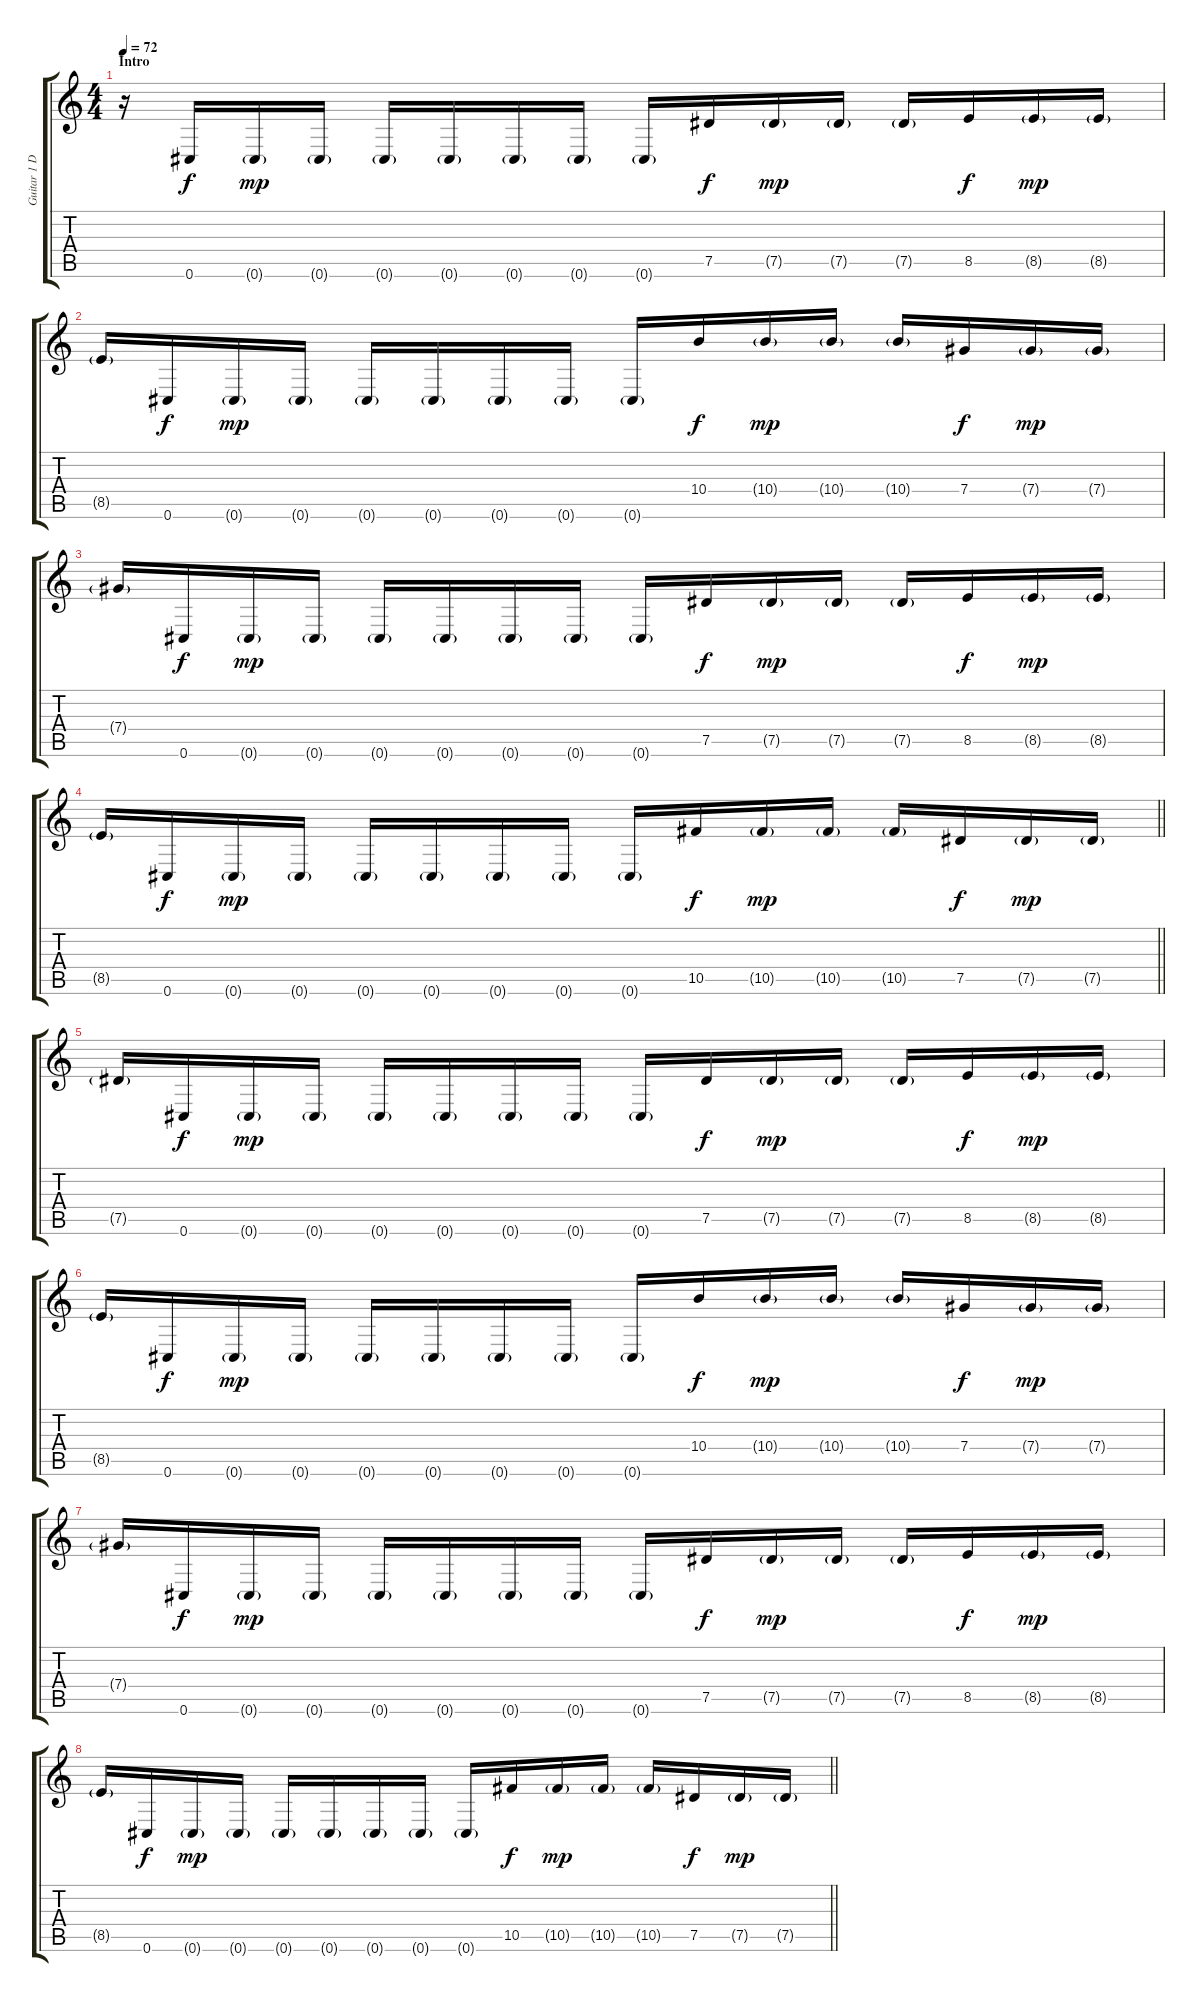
\track ("Guitar 1 Delay" "Guitar 1 D") {instrument electricguitarclean}
\staff {score tabs}
\tuning (Eb4 Bb3 Gb3 Db3 Ab2 Db2) {hide}
\ts (4 4)
\section ("" "Intro")
\tempo 72
\clef g2
\ks c
r.16{dy f instrument electricguitarclean} 0.6.16 0.6{g}.16{dy mp} 0.6{g}.16 0.6{g}.16 0.6{g}.16 0.6{g}.16 0.6{g}.16 0.6{g}.16 7.5.16{dy f} 7.5{g}.16{dy mp} 7.5{g}.16 7.5{g}.16 8.5.16{dy f} 8.5{g}.16{dy mp} 8.5{g}.16 |
8.5{g}.16 0.6.16{dy f} 0.6{g}.16{dy mp} 0.6{g}.16 0.6{g}.16 0.6{g}.16 0.6{g}.16 0.6{g}.16 0.6{g}.16 10.4.16{dy f} 10.4{g}.16{dy mp} 10.4{g}.16 10.4{g}.16 7.4.16{dy f} 7.4{g}.16{dy mp} 7.4{g}.16 |
7.4{g}.16 0.6.16{dy f} 0.6{g}.16{dy mp} 0.6{g}.16 0.6{g}.16 0.6{g}.16 0.6{g}.16 0.6{g}.16 0.6{g}.16 7.5.16{dy f} 7.5{g}.16{dy mp} 7.5{g}.16 7.5{g}.16 8.5.16{dy f} 8.5{g}.16{dy mp} 8.5{g}.16 |
\barLineRight lightlight
8.5{g}.16 0.6.16{dy f} 0.6{g}.16{dy mp} 0.6{g}.16 0.6{g}.16 0.6{g}.16 0.6{g}.16 0.6{g}.16 0.6{g}.16 10.5.16{dy f} 10.5{g}.16{dy mp} 10.5{g}.16 10.5{g}.16 7.5.16{dy f} 7.5{g}.16{dy mp} 7.5{g}.16 |
\section ("" "")
7.5{g}.16 0.6.16{dy f} 0.6{g}.16{dy mp} 0.6{g}.16 0.6{g}.16 0.6{g}.16 0.6{g}.16 0.6{g}.16 0.6{g}.16 7.5.16{dy f} 7.5{g}.16{dy mp} 7.5{g}.16 7.5{g}.16 8.5.16{dy f} 8.5{g}.16{dy mp} 8.5{g}.16 |
8.5{g}.16 0.6.16{dy f} 0.6{g}.16{dy mp} 0.6{g}.16 0.6{g}.16 0.6{g}.16 0.6{g}.16 0.6{g}.16 0.6{g}.16 10.4.16{dy f} 10.4{g}.16{dy mp} 10.4{g}.16 10.4{g}.16 7.4.16{dy f} 7.4{g}.16{dy mp} 7.4{g}.16 |
7.4{g}.16 0.6.16{dy f} 0.6{g}.16{dy mp} 0.6{g}.16 0.6{g}.16 0.6{g}.16 0.6{g}.16 0.6{g}.16 0.6{g}.16 7.5.16{dy f} 7.5{g}.16{dy mp} 7.5{g}.16 7.5{g}.16 8.5.16{dy f} 8.5{g}.16{dy mp} 8.5{g}.16 |
\barLineRight lightlight
8.5{g}.16 0.6.16{dy f} 0.6{g}.16{dy mp} 0.6{g}.16 0.6{g}.16 0.6{g}.16 0.6{g}.16 0.6{g}.16 0.6{g}.16 10.5.16{dy f} 10.5{g}.16{dy mp} 10.5{g}.16 10.5{g}.16 7.5.16{dy f} 7.5{g}.16{dy mp} 7.5{g}.16
